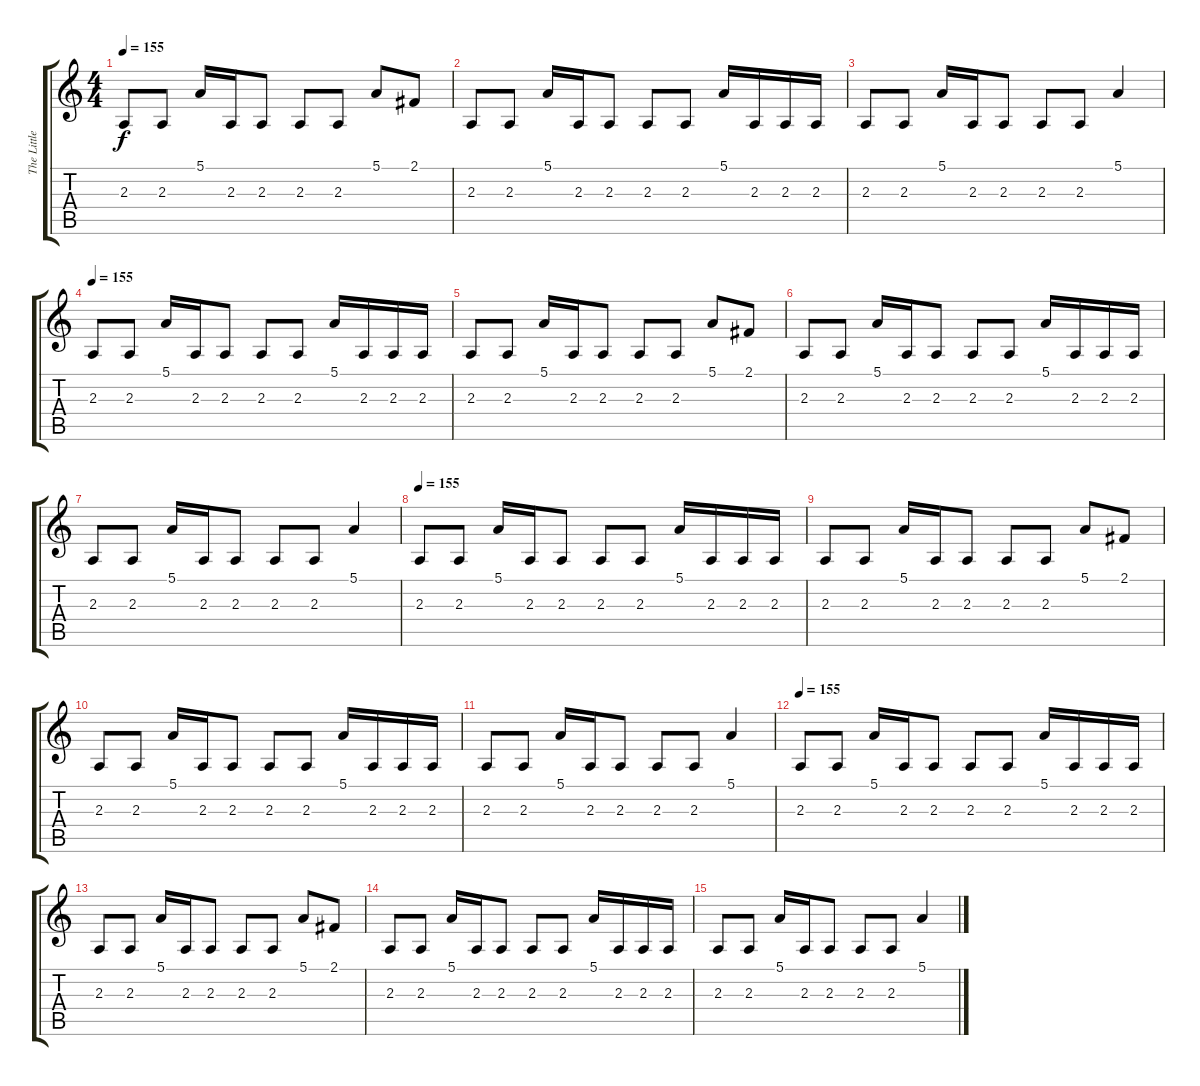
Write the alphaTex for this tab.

\track ("The Little Black Boy" "The Little") {instrument honkytonkpiano}
\staff {score tabs}
\tuning (E4 B3 G3 D3 A2 E2) {hide}
\ts (4 4)
\tempo 155
\clef g2
\ks c
2.3.8{dy f} 2.3.8 5.1.16 2.3.16 2.3.8 2.3.8 2.3.8 5.1.8 2.1.8 |
2.3.8 2.3.8 5.1.16 2.3.16 2.3.8 2.3.8 2.3.8 5.1.16 2.3.16 2.3.16 2.3.16 |
2.3.8 2.3.8 5.1.16 2.3.16 2.3.8 2.3.8 2.3.8 5.1.4 |
\tempo 155
2.3.8 2.3.8 5.1.16 2.3.16 2.3.8 2.3.8 2.3.8 5.1.16 2.3.16 2.3.16 2.3.16 |
2.3.8 2.3.8 5.1.16 2.3.16 2.3.8 2.3.8 2.3.8 5.1.8 2.1.8 |
2.3.8 2.3.8 5.1.16 2.3.16 2.3.8 2.3.8 2.3.8 5.1.16 2.3.16 2.3.16 2.3.16 |
2.3.8 2.3.8 5.1.16 2.3.16 2.3.8 2.3.8 2.3.8 5.1.4 |
\tempo 155
2.3.8 2.3.8 5.1.16 2.3.16 2.3.8 2.3.8 2.3.8 5.1.16 2.3.16 2.3.16 2.3.16 |
2.3.8 2.3.8 5.1.16 2.3.16 2.3.8 2.3.8 2.3.8 5.1.8 2.1.8 |
2.3.8 2.3.8 5.1.16 2.3.16 2.3.8 2.3.8 2.3.8 5.1.16 2.3.16 2.3.16 2.3.16 |
2.3.8 2.3.8 5.1.16 2.3.16 2.3.8 2.3.8 2.3.8 5.1.4 |
\tempo 155
2.3.8 2.3.8 5.1.16 2.3.16 2.3.8 2.3.8 2.3.8 5.1.16 2.3.16 2.3.16 2.3.16 |
2.3.8 2.3.8 5.1.16 2.3.16 2.3.8 2.3.8 2.3.8 5.1.8 2.1.8 |
2.3.8 2.3.8 5.1.16 2.3.16 2.3.8 2.3.8 2.3.8 5.1.16 2.3.16 2.3.16 2.3.16 |
2.3.8 2.3.8 5.1.16 2.3.16 2.3.8 2.3.8 2.3.8 5.1.4
